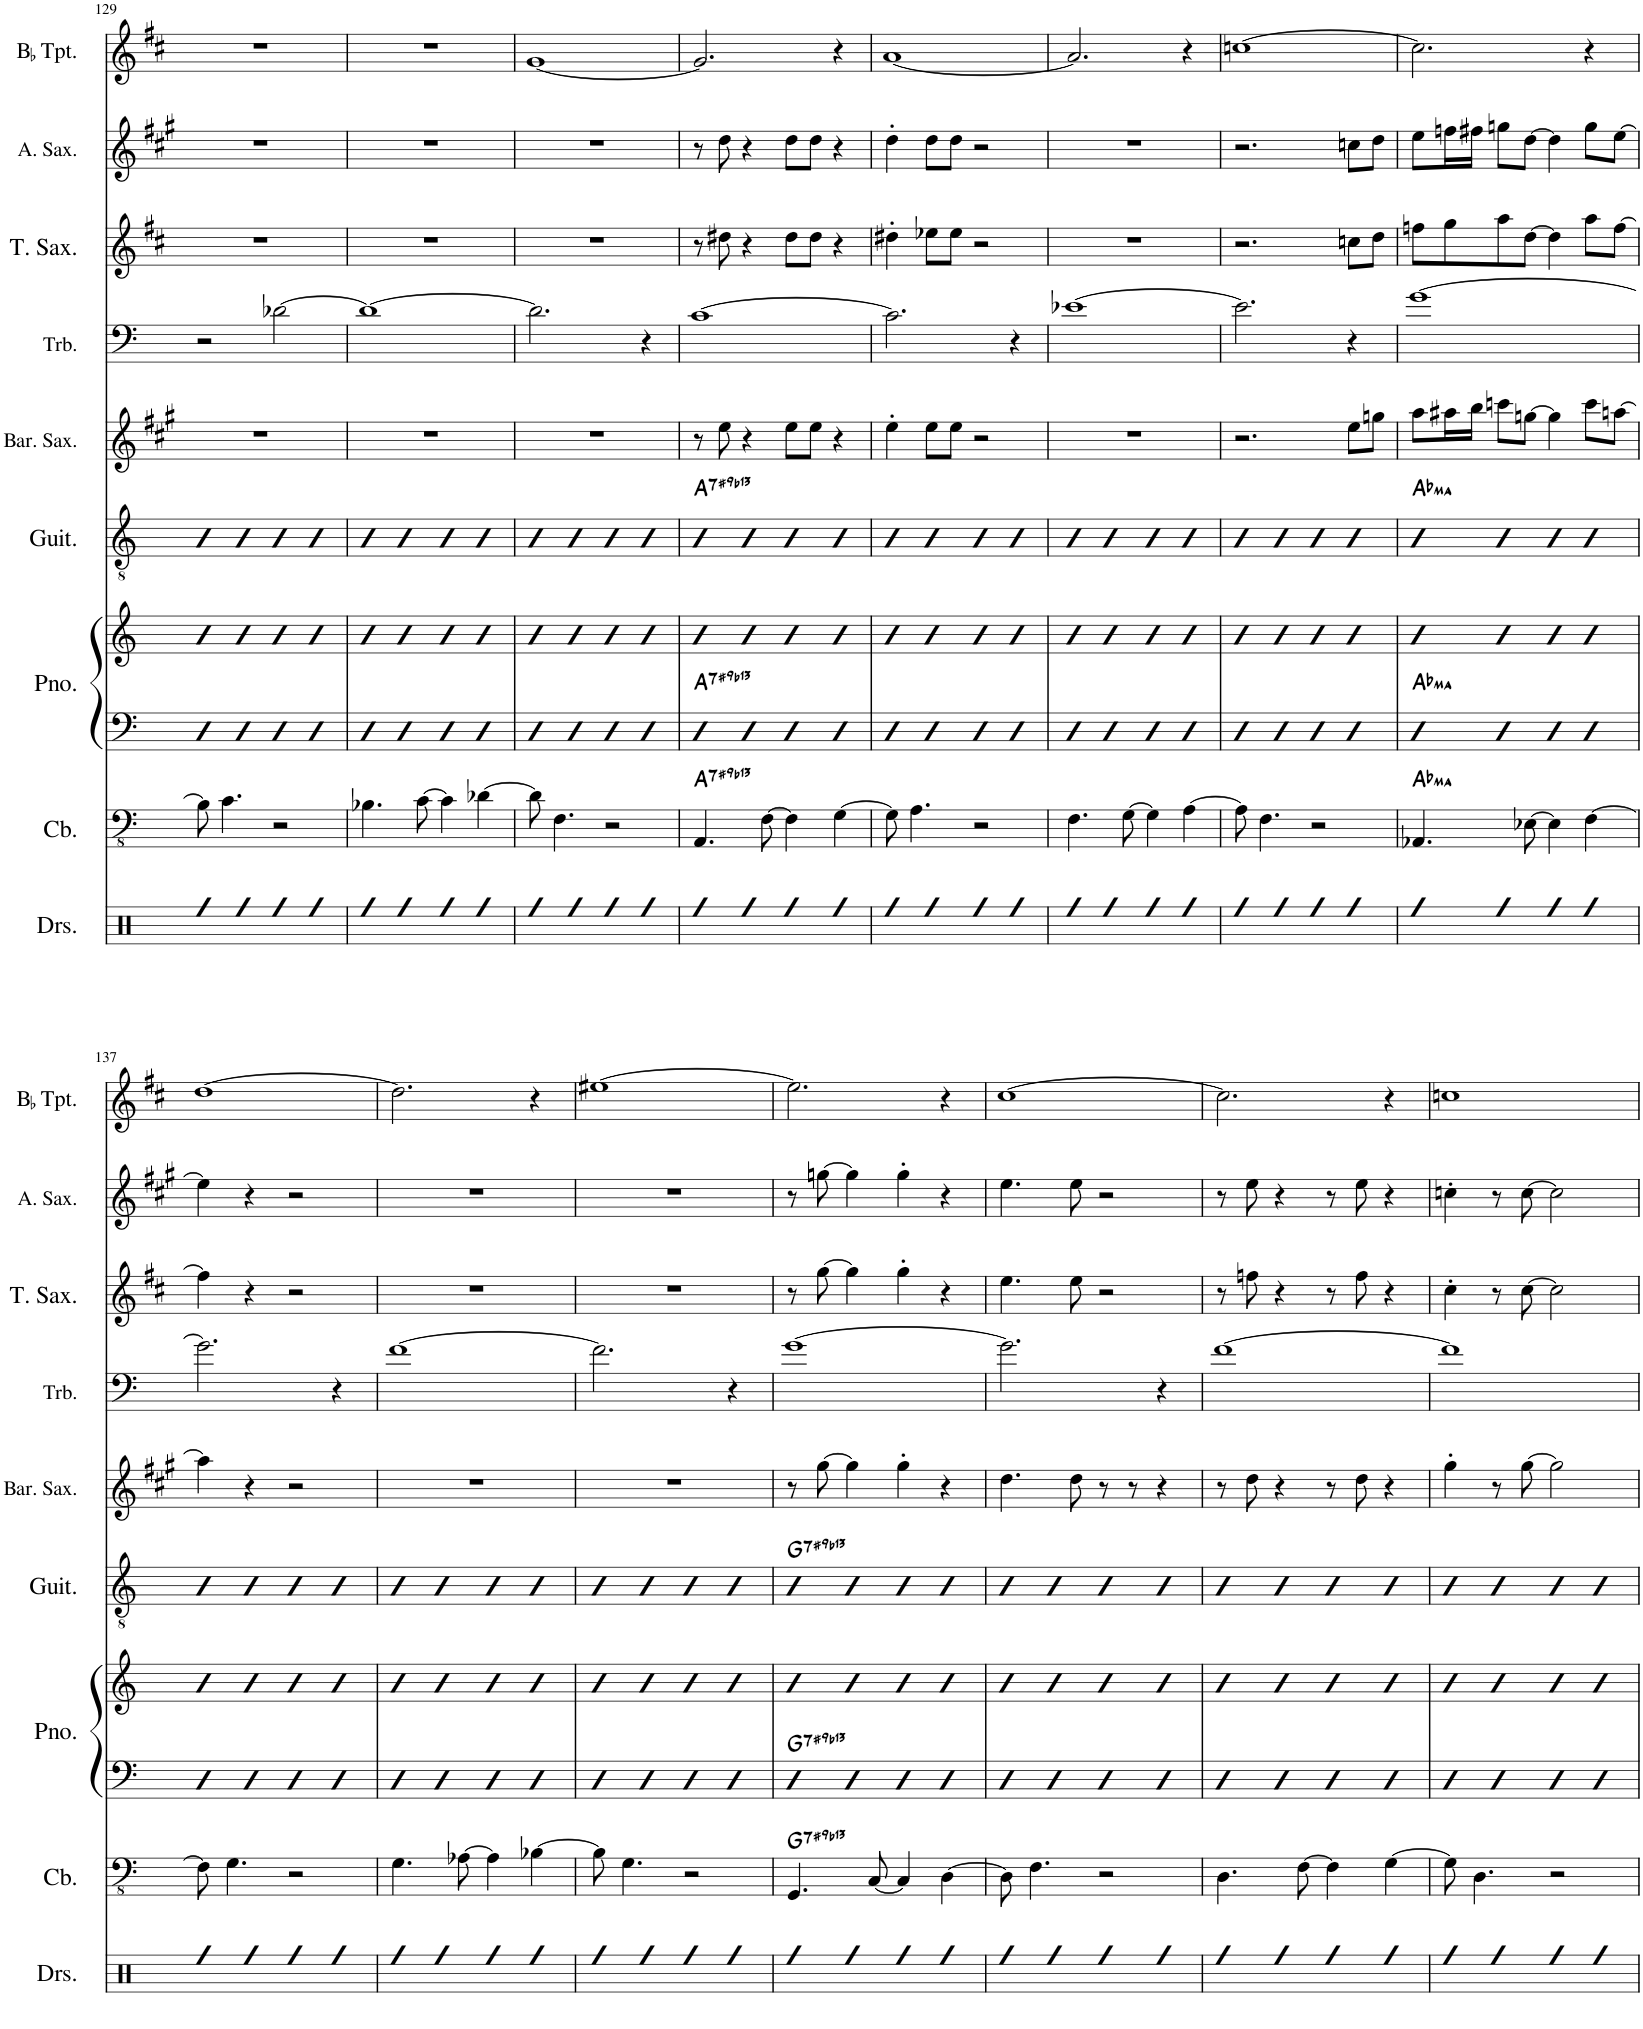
**kern	**kern	**harte	**kern	**kern	**harte	**kern	**harte	**kern	**kern	**kern	**kern	**kern
*part9	*part8	*part8	*part7	*part7	*part7	*part6	*part6	*part5	*part4	*part3	*part2	*part1
*staff10	*staff9	*	*staff8	*staff7	*	*staff6	*	*staff5	*staff4	*staff3	*staff2	*staff1
*I"Drumset	*I"Double Bass	*	*I"Piano	*	*	*I"Guitar	*	*I"Baritone Saxophone	*I"Trombone	*I"Tenor Saxophone	*I"Alto Saxophone	*I"BaccidentalFlat Trumpet
*I'Drs.	*	*	*I'Pno.	*	*	*I'Guit.	*	*I'Bar. Sax.	*I'Trb.	*I'T. Sax.	*I'A. Sax.	*I'BaccidentalFlat Tpt.
!!LO:PB:g=z
*clefX	*clefFv4	*	*clefF4	*clefG2	*	*clefGv2	*	*clefG2	*clefF4	*clefG2	*clefG2	*clefG2
*	*	*	*	*	*	*	*	*Trd12c21	*	*Trd8c14	*Trd5c9	*Trd1c2
*k[]	*k[]	*	*k[]	*k[]	*	*k[]	*	*k[f#c#g#]	*k[]	*k[f#c#]	*k[f#c#g#]	*k[f#c#]
*M4/4	*M4/4	*	*M4/4	*M4/4	*	*M4/4	*	*M4/4	*M4/4	*M4/4	*M4/4	*M4/4
=129	=129	=129	=129	=129	=129	=129	=129	=129	=129	=129	=129	=129
4Rff	8BB-\]	.	4D	4b	.	4B	.	1r	2r	1r	1r	1r
.	4.C\	.	.	.	.	.	.	.	.	.	.	.
4Rff	.	.	4D	4b	.	4B	.	.	.	.	.	.
4Rff	2r	.	4D	4b	.	4B	.	.	[2d-X\	.	.	.
4Rff	.	.	4D	4b	.	4B	.	.	.	.	.	.
=130	=130	=130	=130	=130	=130	=130	=130	=130	=130	=130	=130	=130
4Rff	4.BB-X\	.	4D	4b	.	4B	.	1r	1d-_	1r	1r	1r
4Rff	.	.	4D	4b	.	4B	.	.	.	.	.	.
.	[8C\	.	.	.	.	.	.	.	.	.	.	.
4Rff	4C\]	.	4D	4b	.	4B	.	.	.	.	.	.
4Rff	[4D-X\	.	4D	4b	.	4B	.	.	.	.	.	.
=131	=131	=131	=131	=131	=131	=131	=131	=131	=131	=131	=131	=131
4Rff	8D-\]	.	4D	4b	.	4B	.	1r	2.d-\]	1r	1r	[1g
.	4.FF\	.	.	.	.	.	.	.	.	.	.	.
4Rff	.	.	4D	4b	.	4B	.	.	.	.	.	.
4Rff	2r	.	4D	4b	.	4B	.	.	.	.	.	.
4Rff	.	.	4D	4b	.	4B	.	.	4r	.	.	.
=132	=132	=132	=132	=132	=132	=132	=132	=132	=132	=132	=132	=132
!	!	!LO:H:kt=7	!	!	!LO:H:kt=7	!	!LO:H:kt=7	!	!	!	!	!
4Rff	4.AAA/	A:7(#9,b13)	4D	4b	A:7(#9,b13)	4Bn	A:7(#9,b13)	8r	[1c	8r	8r	2.g/]
.	.	.	.	.	.	.	.	8ee\	.	8dd#X\	8dd\	.
4Rff	.	.	4D	4b	.	4B	.	4r	.	4r	4r	.
.	[8FF\	.	.	.	.	.	.	.	.	.	.	.
4Rff	4FF\]	.	4D	4b	.	4B	.	8ee\L	.	8dd#\L	8dd\L	.
.	.	.	.	.	.	.	.	8ee\J	.	8dd#\J	8dd\J	.
4Rff	[4GG\	.	4D	4b	.	4B	.	4r	.	4r	4r	4r
=133	=133	=133	=133	=133	=133	=133	=133	=133	=133	=133	=133	=133
4Rff	8GG\]	.	4D	4b	.	4B	.	4ee'\	2.c\]	4dd#X'\	4dd'\	[1a
.	4.AA\	.	.	.	.	.	.	.	.	.	.	.
4Rff	.	.	4D	4b	.	4B	.	8ee\L	.	8ee-X\L	8dd\L	.
.	.	.	.	.	.	.	.	8ee\J	.	8ee-\J	8dd\J	.
4Rff	2r	.	4D	4b	.	4B	.	2r	.	2r	2r	.
4Rff	.	.	4D	4b	.	4B	.	.	4r	.	.	.
=134	=134	=134	=134	=134	=134	=134	=134	=134	=134	=134	=134	=134
4Rff	4.FF\	.	4D	4b	.	4B	.	1r	[1e-X	1r	1r	2.a/]
4Rff	.	.	4D	4b	.	4B	.	.	.	.	.	.
.	[8GG\	.	.	.	.	.	.	.	.	.	.	.
4Rff	4GG\]	.	4D	4b	.	4B	.	.	.	.	.	.
4Rff	[4AA\	.	4D	4b	.	4B	.	.	.	.	.	4r
=135	=135	=135	=135	=135	=135	=135	=135	=135	=135	=135	=135	=135
4Rff	8AA\]	.	4D	4b	.	4B	.	2.r	2.e-\]	2.r	2.r	[1ccn
.	4.FF\	.	.	.	.	.	.	.	.	.	.	.
4Rff	.	.	4D	4b	.	4B	.	.	.	.	.	.
4Rff	2r	.	4D	4b	.	4B	.	.	.	.	.	.
4Rff	.	.	4D	4b	.	4B	.	8ee\L	4r	8ccn\L	8ccn\L	.
.	.	.	.	.	.	.	.	8ggn\J	.	8dd\J	8dd\J	.
=136	=136	=136	=136	=136	=136	=136	=136	=136	=136	=136	=136	=136
!	!	!LO:H:kt=ma	!	!	!LO:H:kt=ma	!	!LO:H:kt=ma	!	!	!	!	!
4Rff	4.AAA-X/	Ab:maj	4D	4b	Ab:maj	4B	Ab:maj	8aa\L	[1g	8ffn\L	8ee\L	2.cc\]
.	.	.	.	.	.	.	.	16aa#X\L	.	8gg\	16ffn\L	.
.	.	.	.	.	.	.	.	16bb\JJ	.	.	16ff#X\JJ	.
4Rff	.	.	4D	4b	.	4B	.	8cccn\L	.	8aa\	8ggn\L	.
.	[8EE-X\	.	.	.	.	.	.	[8ggn\J	.	[8dd\J	[8dd\J	.
4Rff	4EE-\]	.	4D	4b	.	4B	.	4gg\]	.	4dd\]	4dd\]	.
4Rff	[4FF\	.	4D	4b	.	4B	.	8ccc\L	.	8aa\L	8gg\L	4r
.	.	.	.	.	.	.	.	[8aan\J	.	[8ff\J	[8ee\J	.
!!LO:LB:g=z
=137	=137	=137	=137	=137	=137	=137	=137	=137	=137	=137	=137	=137
4Rff	8FF\]	.	4D	4b	.	4B	.	4aa\]	2.g\]	4ff\]	4ee\]	[1dd
.	4.GG\	.	.	.	.	.	.	.	.	.	.	.
4Rff	.	.	4D	4b	.	4B	.	4r	.	4r	4r	.
4Rff	2r	.	4D	4b	.	4B	.	2r	.	2r	2r	.
4Rff	.	.	4D	4b	.	4B	.	.	4r	.	.	.
=138	=138	=138	=138	=138	=138	=138	=138	=138	=138	=138	=138	=138
4Rff	4.GG\	.	4D	4b	.	4B	.	1r	[1f	1r	1r	2.dd\]
4Rff	.	.	4D	4b	.	4B	.	.	.	.	.	.
.	[8AA-X\	.	.	.	.	.	.	.	.	.	.	.
4Rff	4AA-\]	.	4D	4b	.	4B	.	.	.	.	.	.
4Rff	[4BB-X\	.	4D	4b	.	4B	.	.	.	.	.	4r
=139	=139	=139	=139	=139	=139	=139	=139	=139	=139	=139	=139	=139
4Rff	8BB-\]	.	4D	4b	.	4B	.	1r	2.f\]	1r	1r	[1ee#X
.	4.GG\	.	.	.	.	.	.	.	.	.	.	.
4Rff	.	.	4D	4b	.	4B	.	.	.	.	.	.
4Rff	2r	.	4D	4b	.	4B	.	.	.	.	.	.
4Rff	.	.	4D	4b	.	4B	.	.	4r	.	.	.
=140	=140	=140	=140	=140	=140	=140	=140	=140	=140	=140	=140	=140
!	!	!LO:H:kt=7	!	!	!LO:H:kt=7	!	!LO:H:kt=7	!	!	!	!	!
4Rff	4.GGG/	G:7(#9,b13)	4D	4b	G:7(#9,b13)	4B	G:7(#9,b13)	8r	[1g	8r	8r	2.ee#\]
.	.	.	.	.	.	.	.	[8gg#\	.	[8gg\	[8ggn\	.
4Rff	.	.	4D	4b	.	4B	.	4gg#\]	.	4gg\]	4gg\]	.
.	[8CC/	.	.	.	.	.	.	.	.	.	.	.
4Rff	4CC/]	.	4D	4b	.	4B	.	4gg#'\	.	4gg'\	4gg'\	.
4Rff	[4DD\	.	4D	4b	.	4B	.	4r	.	4r	4r	4r
=141	=141	=141	=141	=141	=141	=141	=141	=141	=141	=141	=141	=141
4Rff	8DD\]	.	4D	4b	.	4B	.	4.dd\	2.g\]	4.ee\	4.ee\	[1cc#
.	4.FF\	.	.	.	.	.	.	.	.	.	.	.
4Rff	.	.	4D	4b	.	4B	.	.	.	.	.	.
.	.	.	.	.	.	.	.	8dd\	.	8ee\	8ee\	.
4Rff	2r	.	4D	4b	.	4B	.	8r	.	2r	2r	.
.	.	.	.	.	.	.	.	8r	.	.	.	.
4Rff	.	.	4D	4b	.	4B	.	4r	4r	.	.	.
=142	=142	=142	=142	=142	=142	=142	=142	=142	=142	=142	=142	=142
4Rff	4.DD\	.	4D	4b	.	4B	.	8r	[1f	8r	8r	2.cc#\]
.	.	.	.	.	.	.	.	8dd\	.	8ffn\	8ee\	.
4Rff	.	.	4D	4b	.	4B	.	4r	.	4r	4r	.
.	[8FF\	.	.	.	.	.	.	.	.	.	.	.
4Rff	4FF\]	.	4D	4b	.	4B	.	8r	.	8r	8r	.
.	.	.	.	.	.	.	.	8dd\	.	8ff\	8ee\	.
4Rff	[4GG\	.	4D	4b	.	4B	.	4r	.	4r	4r	4r
=143	=143	=143	=143	=143	=143	=143	=143	=143	=143	=143	=143	=143
4Rff	8GG\]	.	4D	4b	.	4B	.	4gg#'\	1f]	4cc#'\	4ccn'\	1ccn
.	4.DD\	.	.	.	.	.	.	.	.	.	.	.
4Rff	.	.	4D	4b	.	4B	.	8r	.	8r	8r	.
.	.	.	.	.	.	.	.	[8gg#\	.	[8cc#\	[8cc\	.
4Rff	2r	.	4D	4b	.	4B	.	2gg#\]	.	2cc#\]	2cc\]	.
4Rff	.	.	4D	4b	.	4B	.	.	.	.	.	.
=	=	=	=	=	=	=	=	=	=	=	=	=
*-	*-	*-	*-	*-	*-	*-	*-	*-	*-	*-	*-	*-
